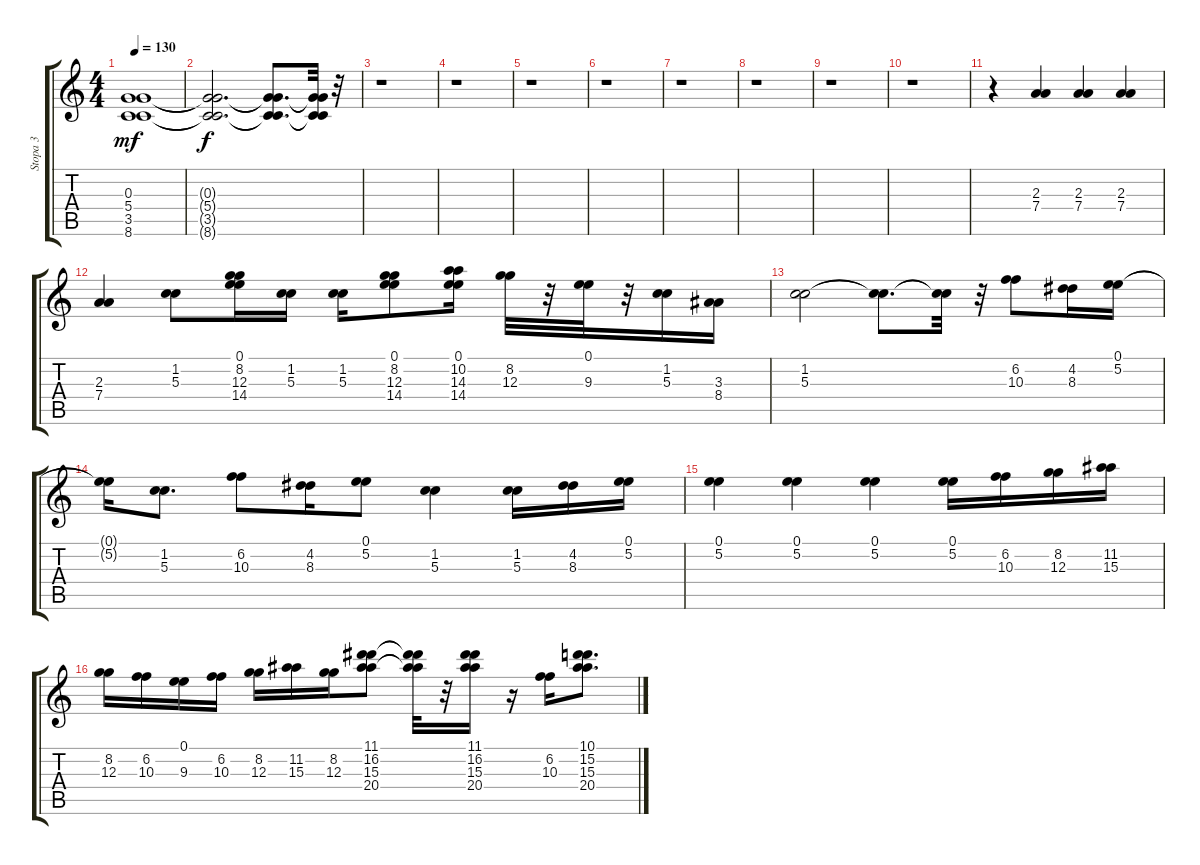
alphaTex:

\track ("Stopa 3" "Stopa 3") {instrument electricguitarclean}
\staff {score tabs}
\tuning (E4 B3 G3 D3 A2 E2) {hide}
\ts (4 4)
\tempo 130
\clef g2
\ks c
(0.3 5.4 3.5 8.6).1{dy mf} |
(0.3{t} 5.4{t} 3.5{t} 8.6{t}).2{d dy f} (0.3{t} 5.4{t} 3.5{t} 8.6{t}).8{d} (0.3{t} 5.4{t} 3.5{t} 8.6{t}).32 r.32 |
r.1 |
r.1 |
r.1 |
r.1 |
r.1 |
r.1 |
r.1 |
r.1 |
r.4 (2.3 7.4).4{volume 13} (2.3 7.4).4 (2.3 7.4).4 |
(2.3 7.4).4 (1.2 5.3).8 (0.1 8.2 12.3 14.4).16 (1.2 5.3).16 (1.2 5.3).16 (0.1 8.2 12.3 14.4).8 (0.1 10.2 14.3 14.4).16 (8.2 12.3).32 r.32 (0.1 9.3).32 r.32 (1.2 5.3).16 (3.3 8.4).16 |
(1.2 5.3).2 (1.2{t} 5.3{t}).8{d} (1.2{t} 5.3{t}).32 r.32 (6.2 10.3).8 (4.2 8.3).16 (0.1 5.2).16 |
(0.1{t} 5.2{t}).16 (1.2 5.3).8{d} (6.2 10.3).8 (4.2 8.3).16 (0.1 5.2).8 (1.2 5.3).4 (1.2 5.3).16 (4.2 8.3).16 (0.1 5.2).16 |
(0.1 5.2).4 (0.1 5.2).4 (0.1 5.2).4 (0.1 5.2).16 (6.2 10.3).16 (8.2 12.3).16 (11.2 15.3).16 |
(8.2 12.3).16 (6.2 10.3).16 (0.1 9.3).16 (6.2 10.3).16 (8.2 12.3).16 (11.2 15.3).16 (8.2 12.3).16 (11.1 16.2 15.3 20.4).8 (11.1{t} 16.2{t} 15.3{t} 20.4{t}).32 r.32 (11.1 16.2 15.3 20.4).16 r.16 (6.2 10.3).16 (10.1 15.2 15.3 20.4).8{d}
